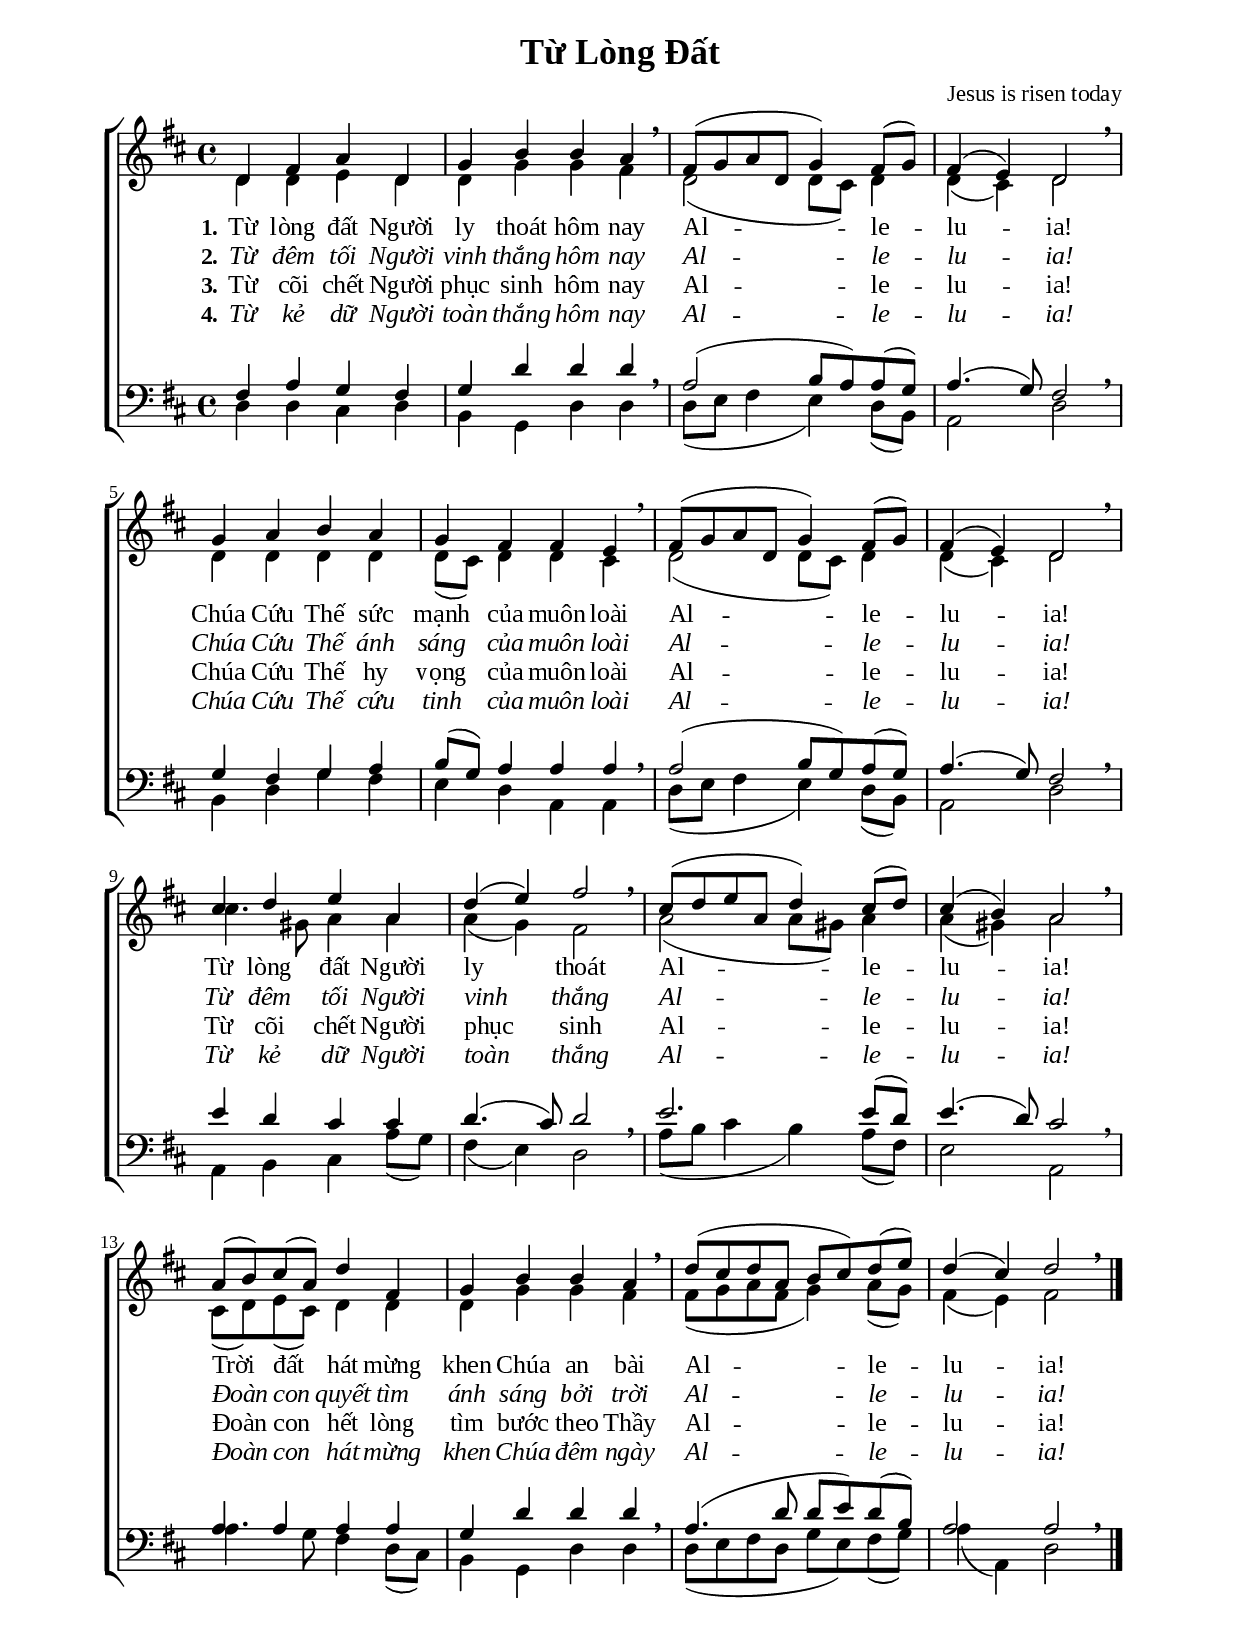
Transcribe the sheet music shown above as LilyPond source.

%%%%%%%%%%%%%%%%%%%%%%%%%%%%%
% Nội dung tài liệu
% 1. Cài đặt chung
% 2. Nhạc
% 3. Lời
% 4. Bố trí
%%%%%%%%%%%%%%%%%%%%%%%%%%%%%

%%%%%%%%%%%%%%%%%%%%%%%%%%%%%
% 1. Cài đặt chung
%%%%%%%%%%%%%%%%%%%%%%%%%%%%%
\version "2.18.2"

\header {
  title = "Từ Lòng Đất"
  composer = "Jesus is risen today"
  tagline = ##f
}

global= {
  \key d \major
  \time 4/4
}

\paper {
  #(set-paper-size "a4")
  top-margin = 15\mm
  bottom-marign = 15\mm
  left-margin = 20\mm
  right-margin = 20\mm
  indent = #0
  #(define fonts
	 (make-pango-font-tree "Liberation Serif"
	 		       "Liberation Serif"
			       "Liberation Serif"
			       (/ 20 20)))
}

printItalic = \with {
  \override LyricText.font-shape = #'italic
}

%%%%%%%%%%%%%%%%%%%%%%%%%%%%%
% 2. Nhạc
%%%%%%%%%%%%%%%%%%%%%%%%%%%%%
musicOne =   \relative c' {
  %{	01	%} d4 fis4 a4 d,4 |
  %{	02	%} g4 b4 b4 a4 \breathe |
  %{	03	%} fis8(g8 a8 d,8 g4) fis8(g8) |
  %{	04	%} fis4(e4) d2 \breathe \break |
  %{	05	%} g4 a4 b4 a4 |
  %{	06	%} g4 fis4 fis4 e4 \breathe |
  %{	07	%} fis8(g8 a8 d,8 g4) fis8(g8) |
  %{	08	%} fis4( e4) d2 \breathe \break |
  %{	09	%} cis'4 d4 e4 a,4 |
  %{	10	%} d4(e4) fis2 \breathe |
  %{	11	%} cis8(d8 e8 a,8 d4) cis8(d8) |
  %{	12	%} cis4(b4) a2 \breathe \break |
  %{	13	%} a8(b8) cis8(a8) d4 fis,4 |
  %{	14	%} g4 b4 b4 a4 \breathe |
  %{	15	%} d8(cis8 d8 a8 b8 cis8) d8(e8) |
  %{	16	%} d4(cis4) d2 \breathe \bar "|."
}

musicTwo =    \relative c' {
  %{	01	%} d4 d4 e4 d4 |
  %{	02	%} d4 g4 g4 fis4 \breathe |
  %{	03	%} d2(d8 cis8) d4 |
  %{	04	%} d4(cis4) d2 \breathe \break |
  %{	05	%} d4 d4 d4 d4 |
  %{	06	%} d8(cis8) d4 d4 cis4 |
  %{	07	%} d2(d8 cis8) d4 |
  %{	08	%} d4(cis4) d2 \breathe \break |
  %{	09	%} cis'4. gis8 a4 a4 |
  %{	10	%} a4(g4) fis2 \breathe |
  %{	11	%} a2(a8 gis8) a4 |
  %{	12	%} a4(gis4) a2 \breathe \break % 12
  %{	13	%} cis,8(d8) e8(cis8) d4 d4 |
  %{	14	%} d4 g4 g4 fis4 \breathe |
  %{	15	%} fis8(g8 a8 fis8 g4) a8(g8) |
  %{	16	%} fis4(e4) fis2 \breathe \bar "|."
}

musicThree =  \relative c {
  %{	01	%} fis4 a4 g4 fis4 |
  %{	02	%} g4 d'4 d4 d4 \breathe |
  %{	03	%} a2( b8 a8) a8(g8) |
  %{	04	%} a4.(g8) fis2  \breathe \break |
  %{	05	%} g4 fis4 g4 a4 |
  %{	06	%} b8(g8) a4 a4 a4 \breathe |
  %{	07	%} a2( b8 g8) a8(g8) |
  %{	08	%} a4.(g8) fis2 \breathe \break |
  %{	09	%} e'4 d4 cis4 cis4 |
  %{	10	%} d4.(cis8) d2 \breathe |
  %{	11	%} e2. e8(d8) |
  %{	12	%} e4.(d8) cis2 % \breathe \break |
  %{	13	%} a4 a4 a4 a4 |
  %{	14	%} g4 d'4 d4 d4 \breathe |
  %{	15	%} a4.(d8 d8 e8) d8(b8) |
  %{	16	%} a2 a2 \breathe \bar "|."
}

musicFour =    \relative c {
  %{	01	%} d4 d4 cis4 d4 |
  %{	02	%} b4 g4 d'4 d4 \breathe |
  %{	03	%} d8(e8 fis4 e4) d8(b8) |
  %{	04	%} a2 d2 \breathe \break |
  %{	05	%} b4 d4 g4 fis4 |
  %{	06	%} e4 d4 a4 a4 \breathe |
  %{	07	%} d8(e8 fis4 e4) d8(b8) |
  %{	08	%} a2 d2 \breathe \break |
  %{	09	%} a4 b4 cis4 a'8(g8) |
  %{	10	%} fis4(e4) d2 \breathe |
  %{	11	%} a'8(b8 cis4 b4) a8(fis8) |
  %{	12	%} e2 a,2 \breathe \break |
  %{	13	%} a'4. g8 fis4 d8(cis8) |
  %{	14	%} b4 g4 d'4 d4 \breathe |
  %{	15	%} d8(e8 fis8 d8 g8 e8) fis8(g8) |
  %{	16	%} a4(a,4) d2 \breathe \break \bar "|."
}

%%%%%%%%%%%%%%%%%%%%%%%%%%%%%
% 3. Lời
%%%%%%%%%%%%%%%%%%%%%%%%%%%%%
tiengVietMot = \lyricmode {
  \set stanza = #"1."
  Từ lòng đất Người ly thoát hôm nay Al -- le -- lu -- ia!
  Chúa Cứu Thế sức mạnh của muôn loài Al -- le -- lu -- ia!
  Từ lòng đất Người ly thoát Al -- le -- lu -- ia!
  Trời đất hát mừng khen Chúa an bài Al -- le -- lu -- ia!
}

tiengVietHai = \lyricmode {
  \set stanza = #"2."
  Từ đêm tối Người vinh thắng hôm nay Al -- le -- lu -- ia!
  Chúa Cứu Thế ánh sáng của muôn loài Al -- le -- lu -- ia!
  Từ đêm tối Người vinh thắng Al -- le -- lu -- ia!
  Đoàn con quyết tìm ánh sáng bởi trời Al -- le -- lu -- ia!
}

tiengVietBa = \lyricmode {
  \set stanza = #"3."
  Từ cõi chết Người phục sinh hôm nay Al -- le -- lu -- ia!
  Chúa Cứu Thế hy vọng của muôn loài Al -- le -- lu -- ia!
  Từ cõi chết Người phục sinh Al -- le -- lu -- ia!
  Đoàn con hết lòng tìm bước theo Thầy Al -- le -- lu -- ia!
}

tiengVietBon = \lyricmode {
  \set stanza = #"4."
  Từ kẻ dữ Người toàn thắng hôm nay Al -- le -- lu -- ia!
  Chúa Cứu Thế cứu tinh của muôn loài Al -- le -- lu -- ia!
  Từ kẻ dữ Người toàn thắng Al -- le -- lu -- ia!
  Đoàn con hát mừng khen Chúa đêm ngày Al -- le -- lu -- ia!
}

%%%%%%%%%%%%%%%%%%%%%%%%%%%%%
% 4. Bố trí
%%%%%%%%%%%%%%%%%%%%%%%%%%%%%
\score {
    \new ChoirStaff <<
      \new Staff <<
        \global
        \clef "treble"
        \new Voice = "sopranos" {
          \voiceOne \global \stemUp \slurUp \musicOne
        }
        \new Voice = "alto" {
          \voiceTwo \global \stemDown \slurDown \musicTwo
        }
      >>

      \new Lyrics \lyricsto sopranos \tiengVietMot
      \new Lyrics \printItalic \lyricsto sopranos \tiengVietHai
      \new Lyrics \lyricsto sopranos \tiengVietBa
      \new Lyrics \printItalic \lyricsto sopranos \tiengVietBon

      \new Staff <<
        \clef "bass"
        \global
        \new Voice = "tenor" {
          \voiceThree \global \stemUp \slurUp \musicThree
        }
        \new Voice = "bass" {
          \voiceThree \global \stemDown \slurDown \musicFour
        }
      >>
    >>
}
